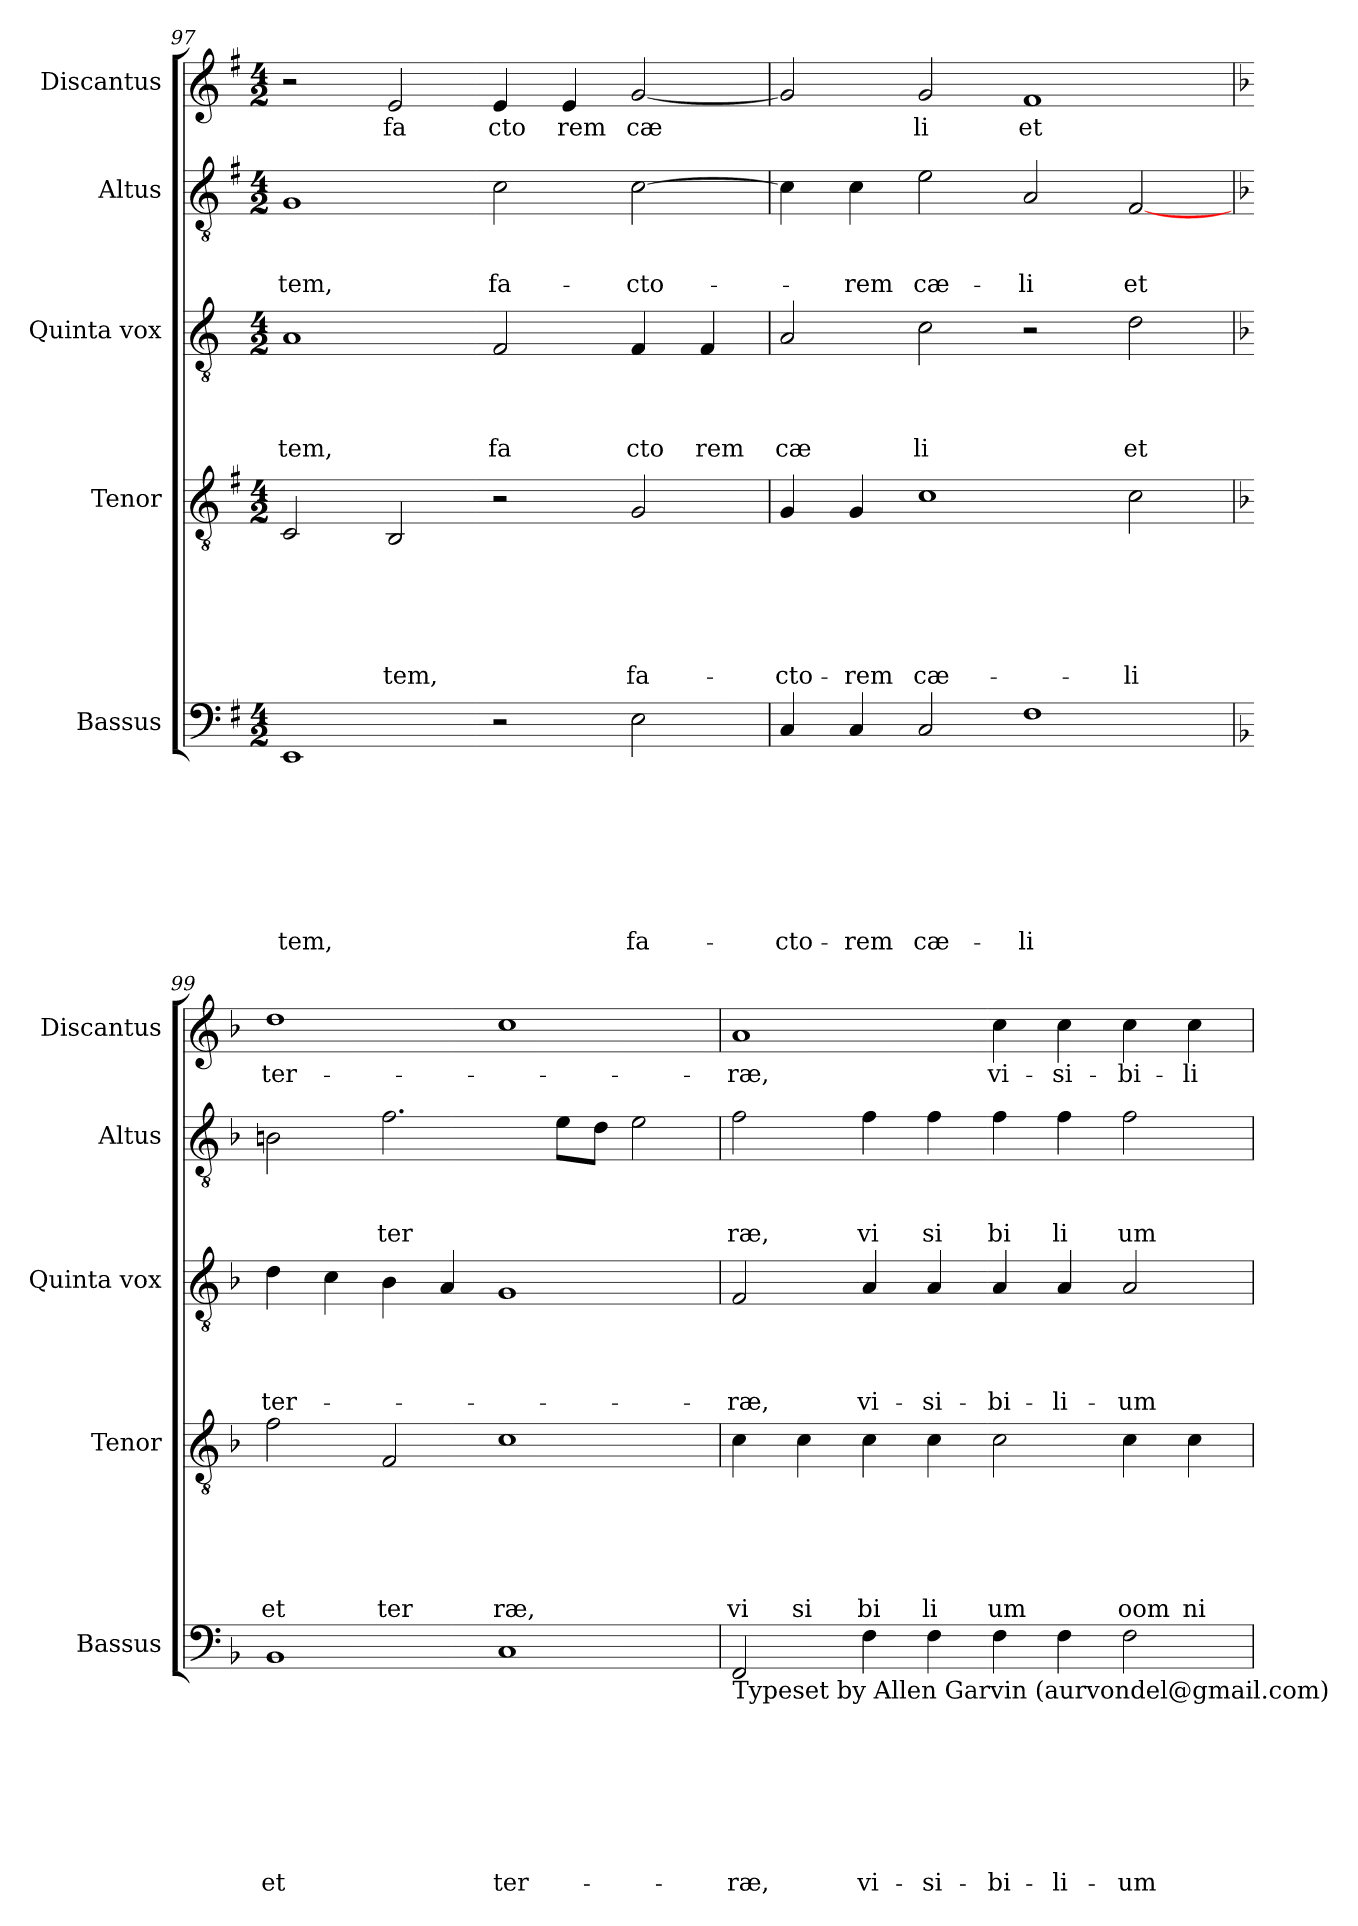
**kern	**text	**text	**text	**text	**text	**text	**text	**text	**kern	**text	**text	**text	**text	**text	**text	**kern	**text	**text	**text	**text	**kern	**text	**text	**text	**kern	**text
*part5	*part5	*part5	*part5	*part5	*part5	*part5	*part5	*part5	*part4	*part4	*part4	*part4	*part4	*part4	*part4	*part3	*part3	*part3	*part3	*part3	*part2	*part2	*part2	*part2	*part1	*part1
*staff5	*staff5	*staff5	*staff5	*staff5	*staff5	*staff5	*staff5	*staff5	*staff4	*staff4	*staff4	*staff4	*staff4	*staff4	*staff4	*staff3	*staff3	*staff3	*staff3	*staff3	*staff2	*staff2	*staff2	*staff2	*staff1	*staff1
*I"Bassus	*	*	*	*	*	*	*	*	*I"Tenor	*	*	*	*	*	*	*I"Quinta vox	*	*	*	*	*I"Altus	*	*	*	*I"Discantus	*
*I'Bassus	*	*	*	*	*	*	*	*	*I'Tenor	*	*	*	*	*	*	*I'Quinta vox	*	*	*	*	*I'Altus	*	*	*	*I'Discantus	*
*clefF4	*	*	*	*	*	*	*	*	*clefGv2	*	*	*	*	*	*	*clefGv2	*	*	*	*	*clefGv2	*	*	*	*clefG2	*
*ITrd-3c-5	*	*	*	*	*	*	*	*	*ITrd-3c-5	*	*	*	*	*	*	*	*	*	*	*	*ITrd-3c-5	*	*	*	*ITrd-3c-5	*
*k[]	*	*	*	*	*	*	*	*	*k[]	*	*	*	*	*	*	*k[]	*	*	*	*	*k[]	*	*	*	*k[]	*
*C:	*	*	*	*	*	*	*	*	*C:	*	*	*	*	*	*	*C:	*	*	*	*	*C:	*	*	*	*C:	*
*M4/2	*	*	*	*	*	*	*	*	*M4/2	*	*	*	*	*	*	*M4/2	*	*	*	*	*M4/2	*	*	*	*M4/2	*
=97	=97	=97	=97	=97	=97	=97	=97	=97	=97	=97	=97	=97	=97	=97	=97	=97	=97	=97	=97	=97	=97	=97	=97	=97	=97	=97
!	!	!	!	!	!	!	!	!LO:LY:b	!	!	!	!	!	!	!	!	!	!	!	!LO:LY:b	!	!	!	!LO:LY:b	!	!
1AA	.	.	.	.	.	.	.	-tem,	2F/	.	.	.	.	.	.	1A	.	.	.	tem,	1c	.	.	-tem,	2r	.
!	!	!	!	!	!	!	!	!	!	!	!	!	!	!	!LO:LY:b	!	!	!	!	!	!	!	!	!	!	!LO:LY:b
.	.	.	.	.	.	.	.	.	2E/	.	.	.	.	.	-tem,	.	.	.	.	.	.	.	.	.	2a/	fa
!	!	!	!	!	!	!	!	!	!	!	!	!	!	!	!	!	!	!	!	!LO:LY:b	!	!	!	!LO:LY:b	!	!LO:LY:b
2r	.	.	.	.	.	.	.	.	2r	.	.	.	.	.	.	2F/	.	.	.	fa	2f\	.	.	fa-	4a/	cto
!	!	!	!	!	!	!	!	!	!	!	!	!	!	!	!	!	!	!	!	!	!	!	!	!	!	!LO:LY:b
.	.	.	.	.	.	.	.	.	.	.	.	.	.	.	.	.	.	.	.	.	.	.	.	.	4a/	rem
!	!	!	!	!	!	!	!	!LO:LY:b	!	!	!	!	!	!	!LO:LY:b	!	!	!	!	!LO:LY:b	!	!	!	!LO:LY:b	!	!LO:LY:b
2A\	.	.	.	.	.	.	.	fa-	2c/	.	.	.	.	.	fa-	4F/	.	.	.	cto	[>2f\	.	.	-cto-	[>2cc/	cæ
!	!	!	!	!	!	!	!	!	!	!	!	!	!	!	!	!	!	!	!	!LO:LY:b	!	!	!	!	!	!
.	.	.	.	.	.	.	.	.	.	.	.	.	.	.	.	4F/	.	.	.	rem	.	.	.	.	.	.
=98	=98	=98	=98	=98	=98	=98	=98	=98	=98	=98	=98	=98	=98	=98	=98	=98	=98	=98	=98	=98	=98	=98	=98	=98	=98	=98
!	!	!	!	!	!	!	!	!LO:LY:b	!	!	!	!	!	!	!LO:LY:b	!	!	!	!	!LO:LY:b	!	!	!	!	!	!
4F/	.	.	.	.	.	.	.	-cto-	4c/	.	.	.	.	.	-cto-	2A/	.	.	.	cæ	4f\]	.	.	.	2cc</]	.
!	!	!	!	!	!	!	!	!LO:LY:b	!	!	!	!	!	!	!LO:LY:b	!	!	!	!	!	!	!	!	!LO:LY:b	!	!
4F/	.	.	.	.	.	.	.	-rem	4c/	.	.	.	.	.	-rem	.	.	.	.	.	4f\	.	.	-rem	.	.
!	!	!	!	!	!	!	!	!LO:LY:b	!	!	!	!	!	!	!LO:LY:b	!	!	!	!	!LO:LY:b	!	!	!	!LO:LY:b	!	!LO:LY:b
2F/	.	.	.	.	.	.	.	cæ-	1f	.	.	.	.	.	cæ-	2c\	.	.	.	li	2a\	.	.	cæ-	2cc/	li
!	!	!	!	!	!	!	!	!LO:LY:b	!	!	!	!	!	!	!	!	!	!	!	!	!	!	!	!LO:LY:b	!	!LO:LY:b
1B	.	.	.	.	.	.	.	-li	.	.	.	.	.	.	.	2r	.	.	.	.	2d/	.	.	-li	1b	et
!	!	!	!	!	!	!	!	!	!	!	!	!	!	!	!LO:LY:b	!	!	!	!	!LO:LY:b	!	!	!	!LO:LY:b	!	!
.	.	.	.	.	.	.	.	.	2f\	.	.	.	.	.	-li	2d\	.	.	.	et	[<2B/	.	.	et	.	.
!!LO:LB:g=z
=99	=99	=99	=99	=99	=99	=99	=99	=99	=99	=99	=99	=99	=99	=99	=99	=99	=99	=99	=99	=99	=99	=99	=99	=99	=99	=99
*k[b-e-]	*	*	*	*	*	*	*	*	*k[b-e-]	*	*	*	*	*	*	*k[b-]	*	*	*	*	*k[b-e-]	*	*	*	*k[b-e-]	*
*B-:	*	*	*	*	*	*	*	*	*B-:	*	*	*	*	*	*	*F:	*	*	*	*	*B-:	*	*	*	*B-:	*
!	!	!	!	!	!	!	!	!LO:LY:b	!	!	!	!	!	!	!LO:LY:b	!	!	!	!	!LO:LY:b	!	!	!	!	!	!LO:LY:b
1E-	.	.	.	.	.	.	.	et	2b-\	.	.	.	.	.	et	4d\	.	.	.	ter-	2e\	.	.	.	1gg	ter-
.	.	.	.	.	.	.	.	.	.	.	.	.	.	.	.	4c\	.	.	.	.	.	.	.	.	.	.
!	!	!	!	!	!	!	!	!	!	!	!	!	!	!	!LO:LY:b	!	!	!	!	!	!	!	!	!LO:LY:b	!	!
.	.	.	.	.	.	.	.	.	2B-/	.	.	.	.	.	ter	4B-\	.	.	.	.	2.b-\	.	.	ter	.	.
.	.	.	.	.	.	.	.	.	.	.	.	.	.	.	.	4A/	.	.	.	.	.	.	.	.	.	.
!	!	!	!	!	!	!	!	!LO:LY:b	!	!	!	!	!	!	!LO:LY:b	!	!	!	!	!	!	!	!	!	!	!
1F	.	.	.	.	.	.	.	ter-	1f	.	.	.	.	.	ræ,	1G	.	.	.	.	.	.	.	.	1ff	.
.	.	.	.	.	.	.	.	.	.	.	.	.	.	.	.	.	.	.	.	.	8a\L	.	.	.	.	.
.	.	.	.	.	.	.	.	.	.	.	.	.	.	.	.	.	.	.	.	.	8g\J	.	.	.	.	.
.	.	.	.	.	.	.	.	.	.	.	.	.	.	.	.	.	.	.	.	.	2a\	.	.	.	.	.
=100	=100	=100	=100	=100	=100	=100	=100	=100	=100	=100	=100	=100	=100	=100	=100	=100	=100	=100	=100	=100	=100	=100	=100	=100	=100	=100
!LO:TX:b:t=Typeset by Allen Garvin (aurvondel@gmail.com)	!	!	!	!	!	!	!	!	!	!	!	!	!	!	!	!	!	!	!	!	!	!	!	!	!	!
!	!	!	!	!	!	!	!	!LO:LY:b	!	!	!	!	!	!	!LO:LY:b	!	!	!	!	!LO:LY:b	!	!	!	!LO:LY:b	!	!LO:LY:b
2BB-/	.	.	.	.	.	.	.	-ræ,	4f\	.	.	.	.	.	vi	2F/	.	.	.	-ræ,	2b-\	.	.	ræ,	1dd	-ræ,
!	!	!	!	!	!	!	!	!	!	!	!	!	!	!	!LO:LY:b	!	!	!	!	!	!	!	!	!	!	!
.	.	.	.	.	.	.	.	.	4f\	.	.	.	.	.	si	.	.	.	.	.	.	.	.	.	.	.
!	!	!	!	!	!	!	!	!LO:LY:b	!	!	!	!	!	!	!LO:LY:b	!	!	!	!	!LO:LY:b	!	!	!	!LO:LY:b	!	!
4B-\	.	.	.	.	.	.	.	vi-	4f\	.	.	.	.	.	bi	4A/	.	.	.	vi-	4b-\	.	.	vi	.	.
!	!	!	!	!	!	!	!	!LO:LY:b	!	!	!	!	!	!	!LO:LY:b	!	!	!	!	!LO:LY:b	!	!	!	!LO:LY:b	!	!
4B-\	.	.	.	.	.	.	.	-si-	4f\	.	.	.	.	.	li	4A/	.	.	.	-si-	4b-\	.	.	si	.	.
!	!	!	!	!	!	!	!	!LO:LY:b	!	!	!	!	!	!	!LO:LY:b	!	!	!	!	!LO:LY:b	!	!	!	!LO:LY:b	!	!LO:LY:b
4B-\	.	.	.	.	.	.	.	-bi-	2f\	.	.	.	.	.	um	4A/	.	.	.	-bi-	4b-\	.	.	bi	4ff\	vi-
!	!	!	!	!	!	!	!	!LO:LY:b	!	!	!	!	!	!	!	!	!	!	!	!LO:LY:b	!	!	!	!LO:LY:b	!	!LO:LY:b
4B-\	.	.	.	.	.	.	.	-li-	.	.	.	.	.	.	.	4A/	.	.	.	-li-	4b-\	.	.	li	4ff\	-si-
!	!	!	!	!	!	!	!	!LO:LY:b	!	!	!	!	!	!	!LO:LY:b	!	!	!	!	!LO:LY:b	!	!	!	!LO:LY:b	!	!LO:LY:b
2B-\	.	.	.	.	.	.	.	-um	4f\	.	.	.	.	.	oom	2A/	.	.	.	-um	2b-\	.	.	um	4ff\	-bi-
!	!	!	!	!	!	!	!	!	!	!	!	!	!	!	!LO:LY:b	!	!	!	!	!	!	!	!	!	!	!LO:LY:b
.	.	.	.	.	.	.	.	.	4f\	.	.	.	.	.	ni	.	.	.	.	.	.	.	.	.	4ff\	-li-
=	=	=	=	=	=	=	=	=	=	=	=	=	=	=	=	=	=	=	=	=	=	=	=	=	=	=
*-	*-	*-	*-	*-	*-	*-	*-	*-	*-	*-	*-	*-	*-	*-	*-	*-	*-	*-	*-	*-	*-	*-	*-	*-	*-	*-
